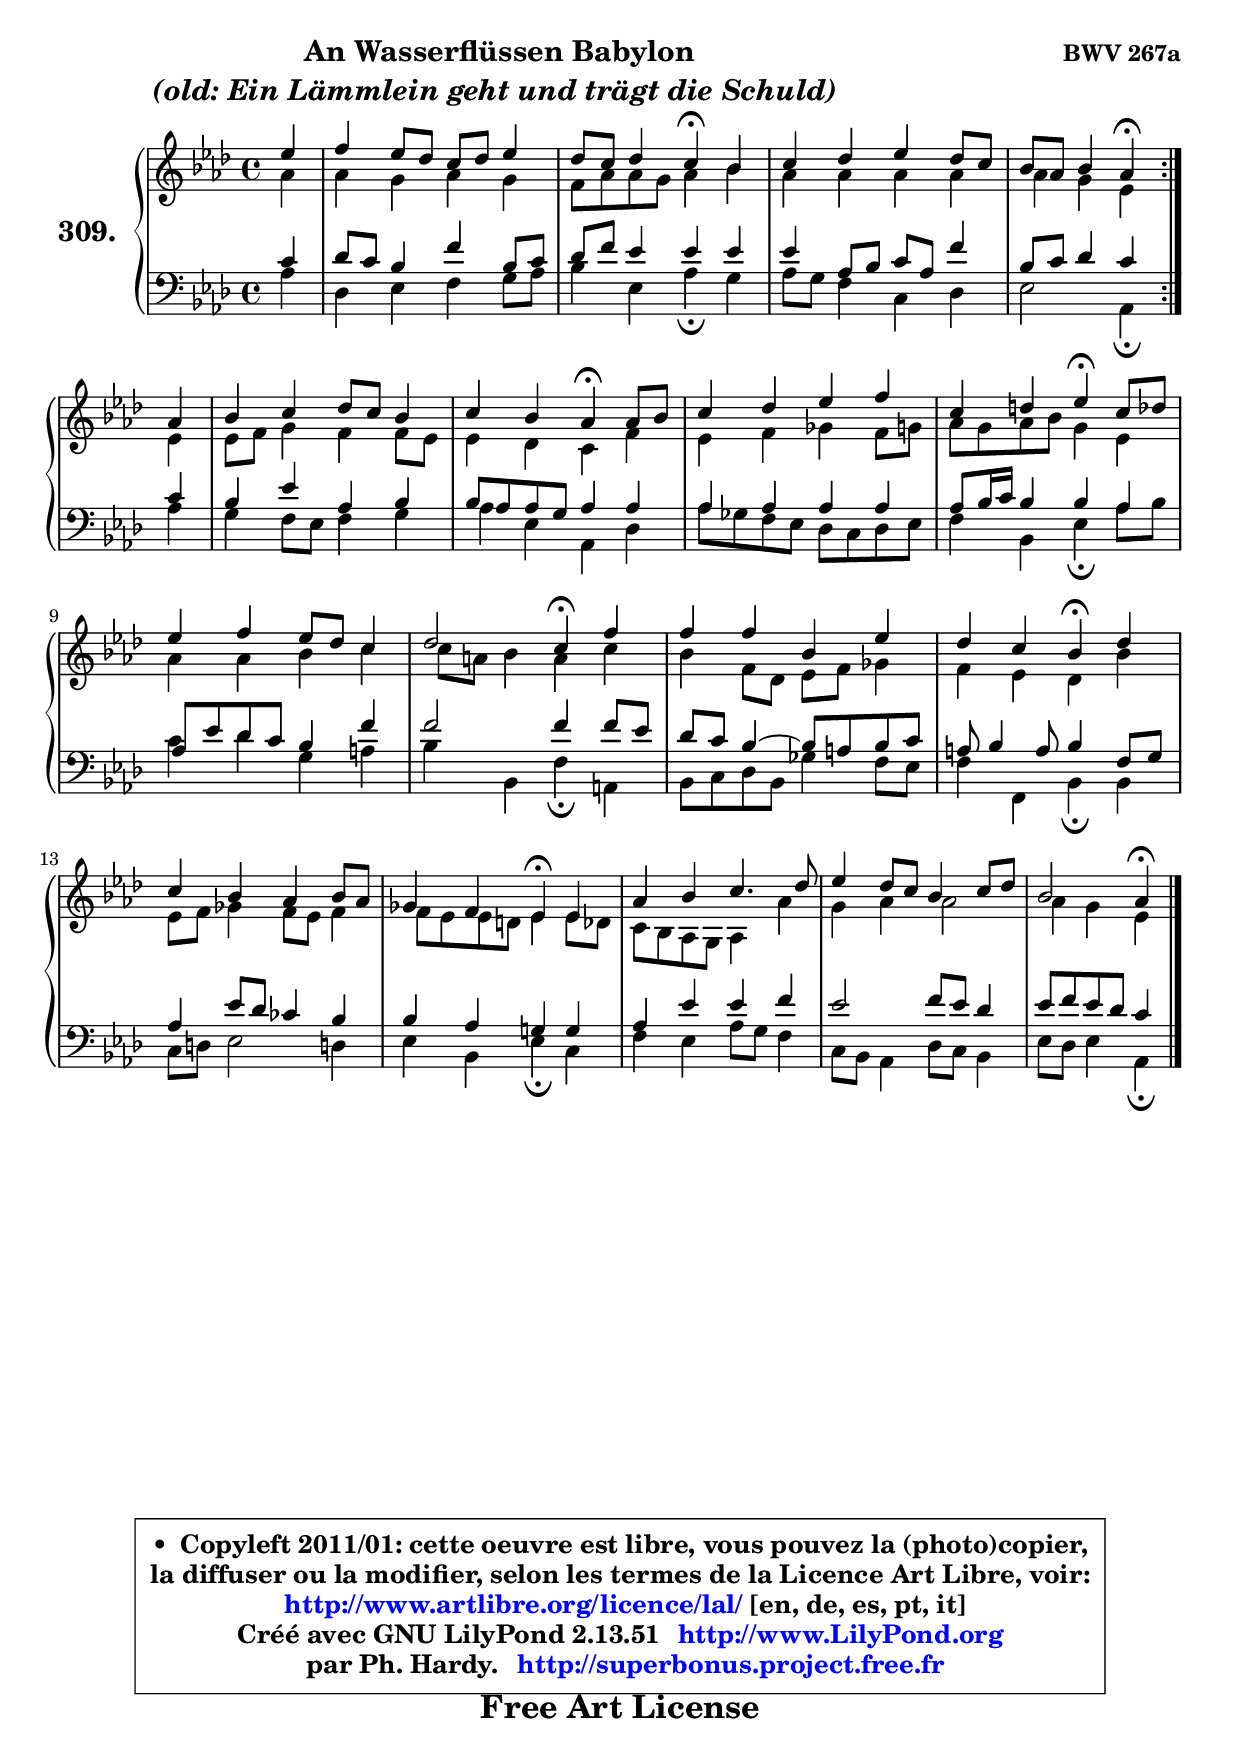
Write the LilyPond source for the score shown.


\version "2.13.51"

    \paper {
%	system-system-spacing #'padding = #0.1
%	score-system-spacing #'padding = #0.1
%	ragged-bottom = ##f
%	ragged-last-bottom = ##f
	}

    \header {
      opus = \markup { \bold "BWV 267a" }
      piece = \markup { \hspace #9 \fontsize #2 \bold \column \center-align { \line { "An Wasserflüssen Babylon" }
                                  \line { \italic "(old: Ein Lämmlein geht und trägt die Schuld) " }
                              } }
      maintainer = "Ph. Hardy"
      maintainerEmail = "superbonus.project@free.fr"
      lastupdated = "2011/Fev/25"
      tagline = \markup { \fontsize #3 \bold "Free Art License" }
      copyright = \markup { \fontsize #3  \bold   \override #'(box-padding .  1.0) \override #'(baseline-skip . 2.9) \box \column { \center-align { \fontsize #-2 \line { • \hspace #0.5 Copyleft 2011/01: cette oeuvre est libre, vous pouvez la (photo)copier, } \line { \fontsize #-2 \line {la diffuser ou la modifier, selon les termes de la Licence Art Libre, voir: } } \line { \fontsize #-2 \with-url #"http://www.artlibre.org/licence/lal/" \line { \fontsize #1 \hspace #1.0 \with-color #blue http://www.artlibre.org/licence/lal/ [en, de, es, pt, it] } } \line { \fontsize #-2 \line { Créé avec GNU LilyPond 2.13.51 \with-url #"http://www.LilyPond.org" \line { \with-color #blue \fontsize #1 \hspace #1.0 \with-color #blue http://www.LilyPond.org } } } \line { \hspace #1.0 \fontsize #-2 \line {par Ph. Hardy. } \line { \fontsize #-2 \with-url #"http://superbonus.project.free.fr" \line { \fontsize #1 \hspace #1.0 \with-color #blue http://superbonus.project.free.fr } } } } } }

	  }

  guidemidi = {
	\repeat volta 2 {
        r4 |
        R1 |
        r2 \tempo 4 = 30 r4 \tempo 4 = 78 r4 |
        R1 |
        r2 \tempo 4 = 30 r4 \tempo 4 = 78 } %fin du repeat
        r4 |
        R1 |
        r2 \tempo 4 = 30 r4 \tempo 4 = 78 r4 |
        R1 |
        r2 \tempo 4 = 30 r4 \tempo 4 = 78 r4 |
        R1 |
        r2 \tempo 4 = 30 r4 \tempo 4 = 78 r4 |
        R1 |
        r2 \tempo 4 = 30 r4 \tempo 4 = 78 r4 |
        R1 |
        r2 \tempo 4 = 30 r4 \tempo 4 = 78 r4 |
        R1 |
        R1 |
        r2 \tempo 4 = 30 r4 
	}

  upper = {
	\time 4/4
	\key aes \major
	\clef treble
	\partial 4
	\voiceOne
	<< { 
	% SOPRANO
	\set Voice.midiInstrument = "acoustic grand"
	\relative c'' {
	\repeat volta 2 {
        es4 |
        f4 es8 des c des es4 |
        des8 c des4 c\fermata bes |
        c4 des es des8 c |
        bes8 aes bes4 aes\fermata } %fin du repeat
        aes4 |
        bes4 c des8 c bes4 |
        c4 bes aes\fermata aes8 bes |
        c4 des es f |
        c4 d es\fermata c8 des |
        es4 f es8 des c4 |
        des2 c4\fermata f |
        f4 f bes, es |
        des4 c bes\fermata des |
        c4 bes aes bes8 aes |
        ges4 f es\fermata es |
        aes4 bes c4. des8 |
        es4 des8 c bes4 c8 des |
        bes2 aes4\fermata 
        \bar "|."
	} % fin de relative
	}

	\context Voice="1" { \voiceTwo 
	% ALTO
	\set Voice.midiInstrument = "acoustic grand"
	\relative c'' {
	\repeat volta 2 {
        aes4 |
        aes4 g aes g |
        f8 aes8 aes g aes4 bes |
        aes4 aes aes aes |
        aes4 g es } %fin du repeat
        es4 |
        es8 f g4 f f8 es |
        es4 des c f |
        es4 f ges f8 g |
        aes8 g aes bes g4 es |
        aes4 aes bes c |
        c8 a bes4 a c |
        bes4 f8 des es f ges4 |
        f4 es des bes' |
        es,8 f ges4 f8 es f4 |
	f8 es es d es4 es8 des |
        c8 bes aes g aes4 aes' |
        g4 aes aes2 |
	aes4 g4 es 
        \bar "|."
	} % fin de relative
	\oneVoice
	} >>
	}

    lower = {
	\time 4/4
	\key aes \major
	\clef bass
	\partial 4
	\voiceOne
	<< { 
	% TENOR
	\set Voice.midiInstrument = "acoustic grand"
	\relative c' {
	\repeat volta 2 {
        c4 |
        des8 c bes4 f' bes,8 c |
        des8 f es4 es es |
        es4 aes,8 bes c aes f'4 |
        bes,8 c des4 c } %fin du repeat
        c4 |
        bes4 es aes, bes |
	bes8 aes aes g aes4 aes |
        aes4 aes aes aes |
        aes8 bes16 c bes4 bes aes |
        aes8 es' des c bes4 f' |
        f2 f4 f8 es |
        des8 c bes4 ~ bes8 a bes c |
        a8 bes4 a8 bes4 f8 g |
        aes4 es'8 des ces4 bes |
        bes4 aes g! g |
        aes4 es' es f |
        es2 f8 es des4 |
        es8 f es des c4 
        \bar "|."
	} % fin de relative
	}
	\context Voice="1" { \voiceTwo 
	% BASS
	\set Voice.midiInstrument = "acoustic grand"
	\relative c' {
	\repeat volta 2 {
        aes4 |
        des,4 es f g8 aes |
        bes4 es, aes\fermata g |
        aes8 g f4 c des |
        es2 aes,4\fermata } %fin du repeat
        aes'4 |
        g4 f8 es f4 g |
        aes4 es aes, des |
        aes'8 ges f es des c des es |
        f4 bes, es\fermata aes8 bes |
        c4 des g, a |
        bes4 bes, f'\fermata a, |
        bes8 c des bes ges'4 f8 es |
        f4 f, bes\fermata bes |
        c8 d es2 d!4 |
        es4 bes es\fermata c |
        f4 es aes8 g f4 |
        c8 bes aes4 des8 c bes4 |
        es8 des es4 aes,\fermata 
        \bar "|."
	} % fin de relative
	\oneVoice
	} >>
	}


    \score { 

	\new PianoStaff <<
	\set PianoStaff.instrumentName = \markup { \bold \huge "309." }
	\new Staff = "upper" \upper
	\new Staff = "lower" \lower
	>>

    \layout {
%	ragged-last = ##f
	   }

         } % fin de score

  \score {
    \unfoldRepeats { << \guidemidi \upper \lower >> }
    \midi {
    \context {
     \Staff
      \remove "Staff_performer"
               }

     \context {
      \Voice
       \consists "Staff_performer"
                }

     \context { 
      \Score
      tempoWholesPerMinute = #(ly:make-moment 78 4)
		}
	    }
	}

